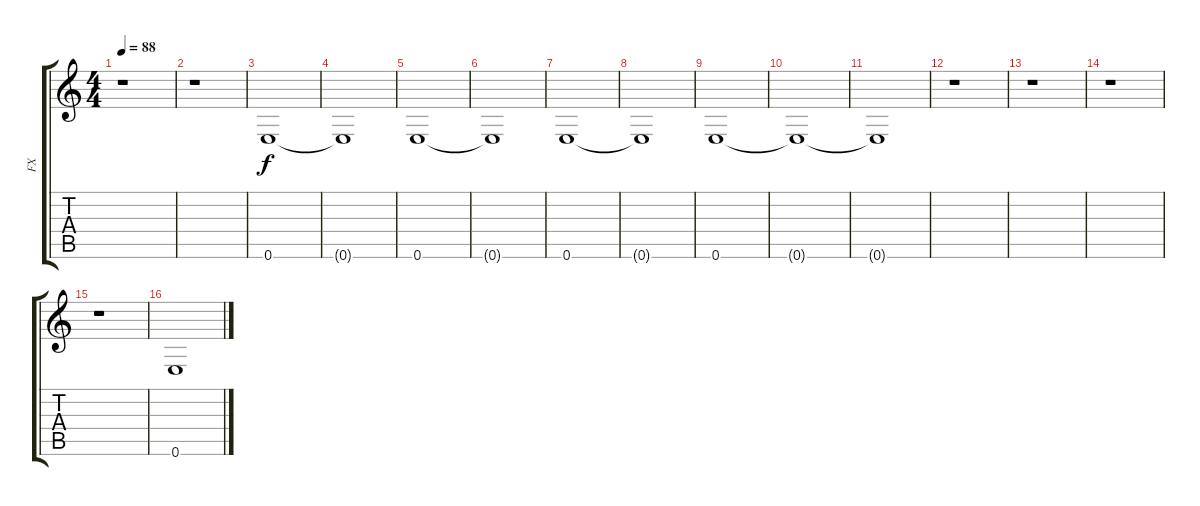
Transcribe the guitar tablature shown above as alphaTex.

\track ("FX" "FX") {instrument slapbass2}
\staff {score tabs}
\tuning (E4 B3 G3 D3 A2 E2) {hide}
\ts (4 4)
\tempo 88
\clef g2
\ks c
r.1{dy f} |
r.1 |
0.6.1 |
0.6{t}.1 |
0.6.1 |
0.6{t}.1 |
0.6.1 |
0.6{t}.1 |
0.6.1 |
0.6{t}.1 |
0.6{t}.1 |
r.1 |
r.1 |
r.1 |
r.1 |
0.6.1
